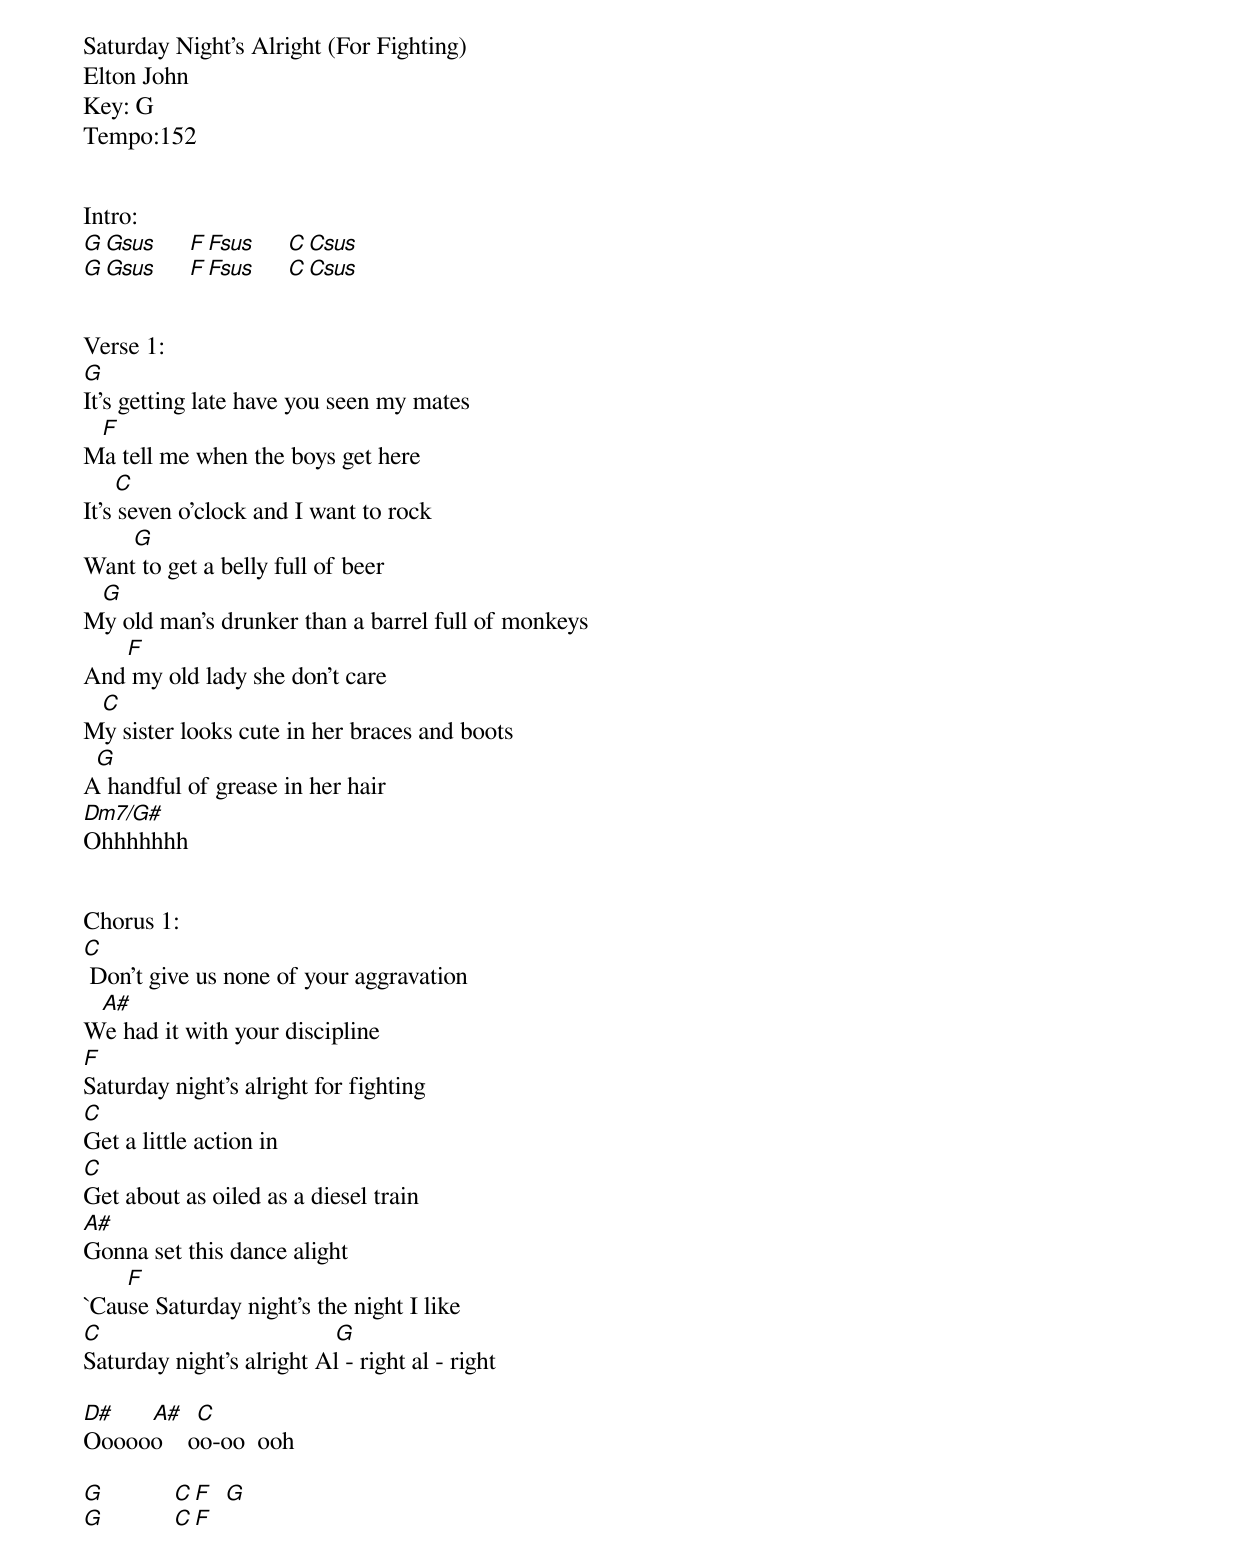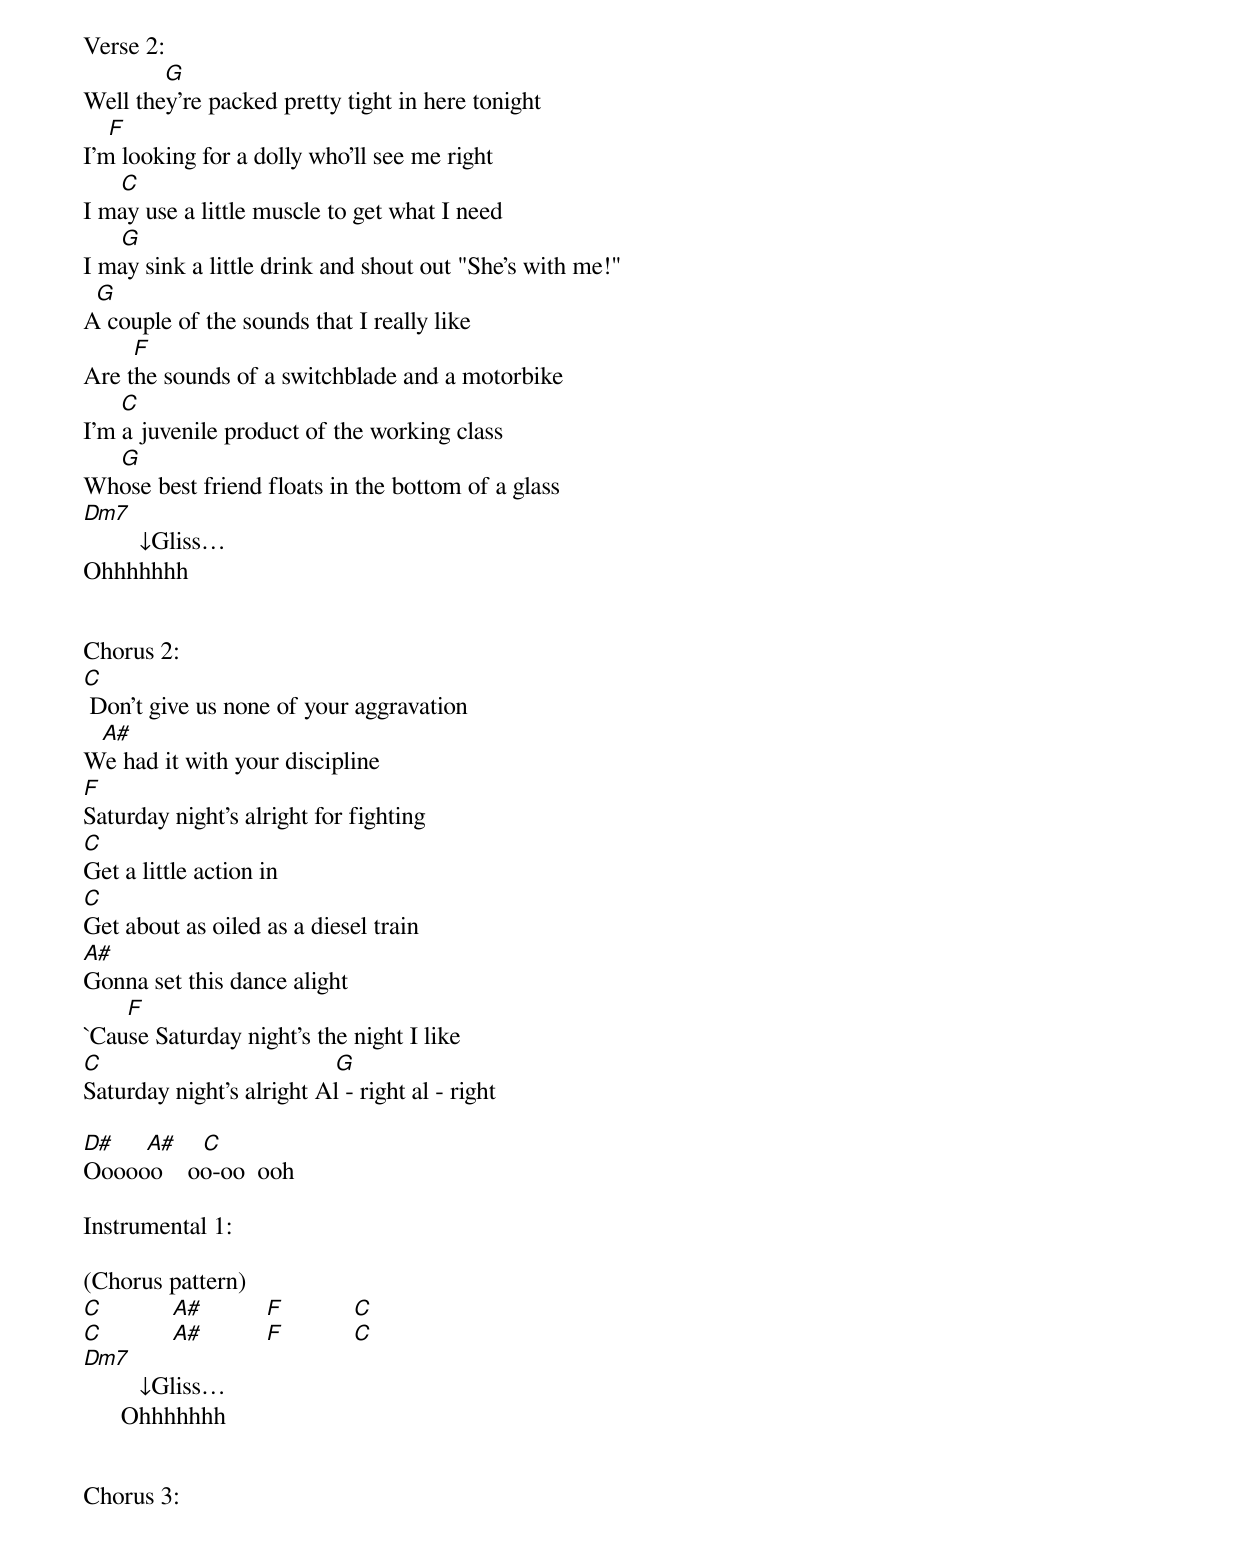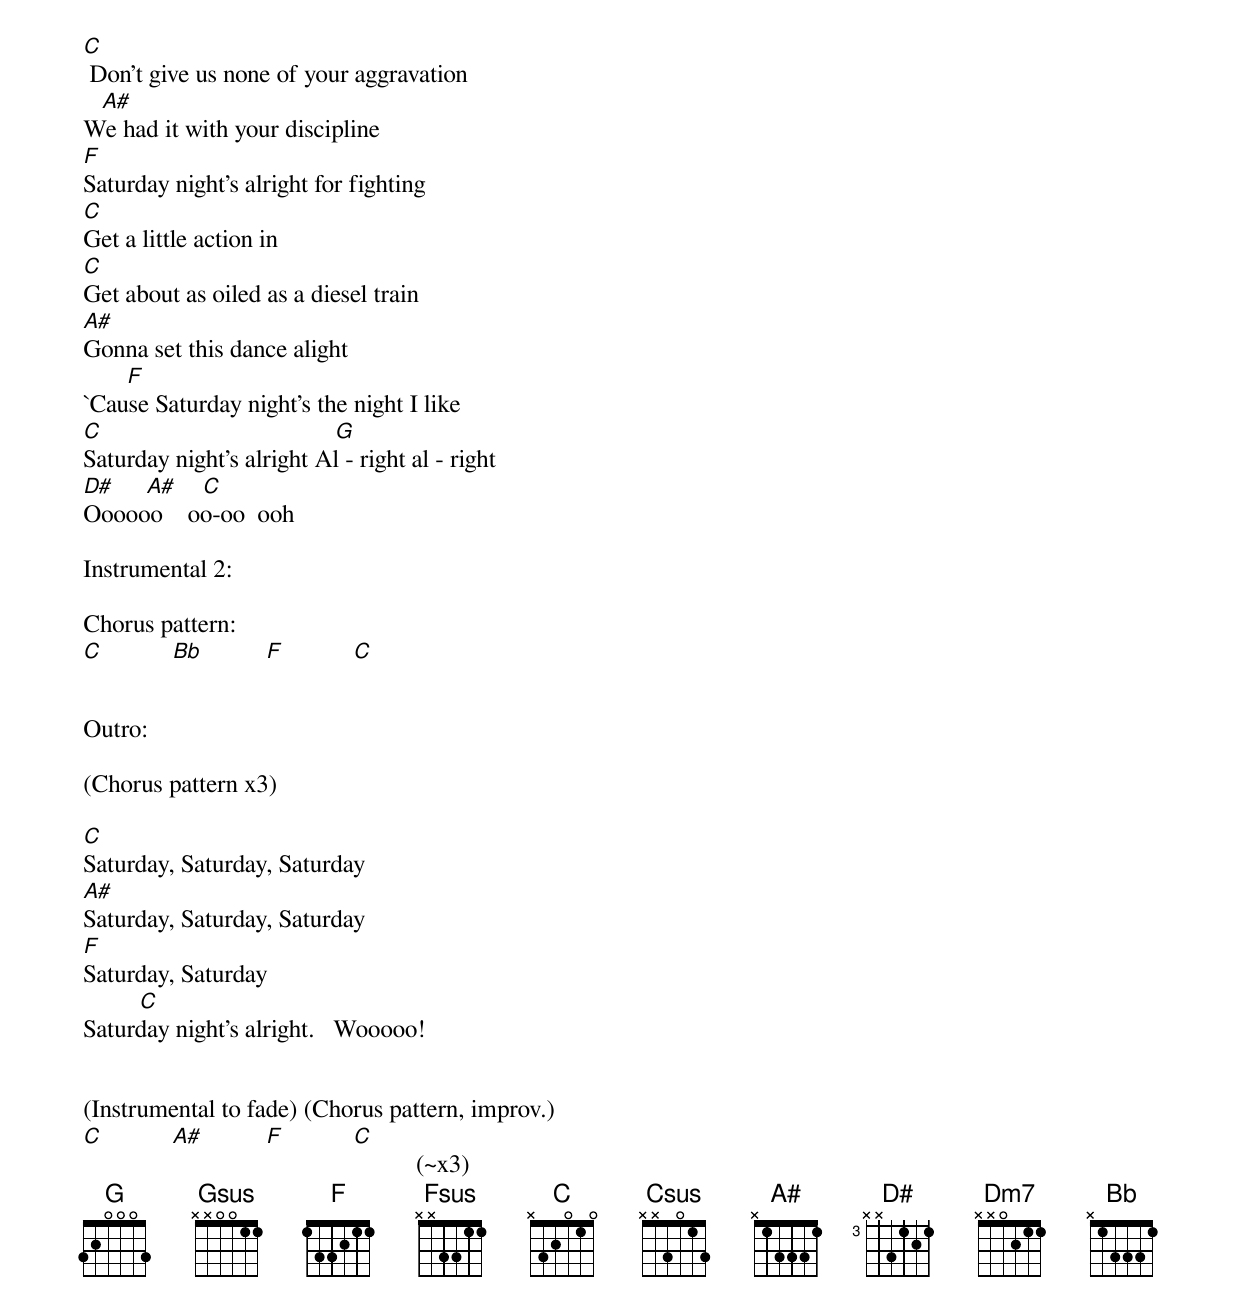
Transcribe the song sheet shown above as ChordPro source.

Saturday Night's Alright (For Fighting)
Elton John
Key: G
Tempo:152


Intro:
[G][Gsus]     [F][Fsus]     [C][Csus]
[G][Gsus]     [F][Fsus]     [C][Csus]


Verse 1:
[G]
It's getting late have you seen my mates
   [F]
Ma tell me when the boys get here
     [C]
It's seven o'clock and I want to rock
        [G]
Want to get a belly full of beer
   [G]
My old man's drunker than a barrel full of monkeys
       [F]
And my old lady she don't care
   [C]
My sister looks cute in her braces and boots
  [G]
A handful of grease in her hair
[Dm7/G#]
Ohhhhhhh


Chorus 1:
[C]
 Don't give us none of your aggravation
   [A#]
We had it with your discipline
[F]
Saturday night's alright for fighting
[C]
Get a little action in
[C]
Get about as oiled as a diesel train
[A#]
Gonna set this dance alight
       [F]
`Cause Saturday night's the night I like
[C]                                     [G]
Saturday night's alright Al - right al - right

[D#]      [A#]  [C]
Oooooo    oo-oo  ooh

[G]           [C][F]  [G]
[G]           [C][F]

Verse 2:
             [G]
Well they're packed pretty tight in here tonight
    [F]
I'm looking for a dolly who'll see me right
      [C]
I may use a little muscle to get what I need
      [G]
I may sink a little drink and shout out "She's with me!"
  [G]
A couple of the sounds that I really like
        [F]
Are the sounds of a switchblade and a motorbike
      [C]
I'm a juvenile product of the working class
      [G]
Whose best friend floats in the bottom of a glass
[Dm7]         ↓Gliss…
Ohhhhhhh


Chorus 2:
[C]
 Don't give us none of your aggravation
   [A#]
We had it with your discipline
[F]
Saturday night's alright for fighting
[C]
Get a little action in
[C]
Get about as oiled as a diesel train
[A#]
Gonna set this dance alight
       [F]
`Cause Saturday night's the night I like
[C]                                     [G]
Saturday night's alright Al - right al - right

[D#]     [A#]    [C]
Oooooo    oo-oo  ooh

Instrumental 1:

(Chorus pattern)
[C]           [A#]          [F]           [C]
[C]           [A#]          [F]           [C]
[Dm7]         ↓Gliss…
      Ohhhhhhh


Chorus 3:
[C]
 Don't give us none of your aggravation
   [A#]
We had it with your discipline
[F]
Saturday night's alright for fighting
[C]
Get a little action in
[C]
Get about as oiled as a diesel train
[A#]
Gonna set this dance alight
       [F]
`Cause Saturday night's the night I like
[C]                                     [G]
Saturday night's alright Al - right al - right
[D#]     [A#]    [C]
Oooooo    oo-oo  ooh

Instrumental 2:

Chorus pattern:
[C]           [Bb]          [F]           [C]


Outro:

(Chorus pattern x3)

[C]
Saturday, Saturday, Saturday
[A#]
Saturday, Saturday, Saturday
[F]
Saturday, Saturday
         [C]
Saturday night’s alright.   Wooooo!


(Instrumental to fade) (Chorus pattern, improv.)
[C]           [A#]          [F]           [C]          (~x3)
